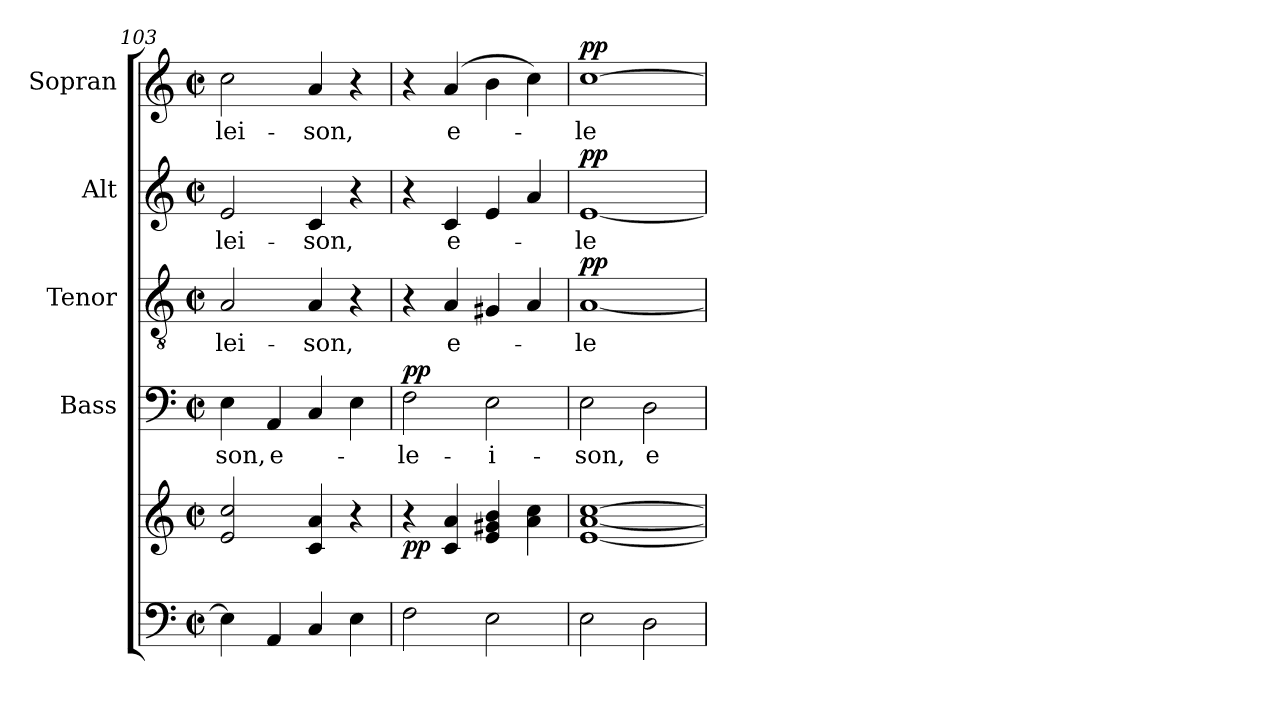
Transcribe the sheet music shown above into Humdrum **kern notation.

**kern	**kern	**dynam	**kern	**text	**dynam	**kern	**text	**dynam	**kern	**text	**dynam	**kern	**text	**dynam
*part5	*part5	*part5	*part4	*part4	*part4	*part3	*part3	*part3	*part2	*part2	*part2	*part1	*part1	*part1
*staff6	*staff5	*staff5/6	*staff4	*staff4	*staff4	*staff3	*staff3	*staff3	*staff2	*staff2	*staff2	*staff1	*staff1	*staff1
*	*	*	*I"Bass	*	*	*I"Tenor	*	*	*I"Alt	*	*	*I"Sopran	*	*
*	*	*	*I'B.	*	*	*I'T.	*	*	*I'A.	*	*	*I'S.	*	*
!!LO:PB:g=z
*clefF4	*clefG2	*	*clefF4	*	*	*clefGv2	*	*	*clefG2	*	*	*clefG2	*	*
*k[]	*k[]	*	*k[]	*	*	*k[]	*	*	*k[]	*	*	*k[]	*	*
*C:	*C:	*	*C:	*	*	*C:	*	*	*C:	*	*	*C:	*	*
*M2/2	*M2/2	*	*M2/2	*	*	*M2/2	*	*	*M2/2	*	*	*M2/2	*	*
*met(c|)	*met(c|)	*	*met(c|)	*	*	*met(c|)	*	*	*met(c|)	*	*	*met(c|)	*	*
=103	=103	=103	=103	=103	=103	=103	=103	=103	=103	=103	=103	=103	=103	=103
!	!	!	!	!LO:LY:b	!	!	!LO:LY:b	!	!	!LO:LY:b	!	!	!LO:LY:b	!
4E\]	2e/ 2cc/	.	4E\	-son,	.	2A/	-lei-	.	2e/	-lei-	.	2cc\	-lei-	.
!	!	!	!	!LO:LY:b	!	!	!	!	!	!	!	!	!	!
4AA/	.	.	4AA/	e-	.	.	.	.	.	.	.	.	.	.
!	!	!	!	!	!	!	!LO:LY:b	!	!	!LO:LY:b	!	!	!LO:LY:b	!
4C/	4c/ 4a/	.	4C/	.	.	4A/	-son,	.	4c/	-son,	.	4a/	-son,	.
4E\	4r	.	4E\	.	.	4r	.	.	4r	.	.	4r	.	.
=104	=104	=104	=104	=104	=104	=104	=104	=104	=104	=104	=104	=104	=104	=104
!	!	!LO:DY:b	!	!LO:LY:b	!LO:DY:a	!	!	!	!	!	!	!	!	!
2F\	4r	pp	2F\	-le-	pp	4r	.	.	4r	.	.	4r	.	.
!	!	!	!	!	!	!	!LO:LY:b	!	!	!LO:LY:b	!	!	!LO:LY:b	!
.	4c/ 4a/	.	.	.	.	4A/	e-	.	4c/	e-	.	(4a/	e-	.
!	!	!	!	!LO:LY:b	!	!	!	!	!	!	!	!	!	!
2E\	4e/ 4g#X/ 4b/	.	2E\	-i-	.	4G#X/	.	.	4e/	.	.	4b\	.	.
.	4a\ 4cc\	.	.	.	.	4A/	.	.	4a/	.	.	4cc\)	.	.
=105	=105	=105	=105	=105	=105	=105	=105	=105	=105	=105	=105	=105	=105	=105
!	!	!	!	!LO:LY:b	!	!	!LO:LY:b	!LO:DY:a	!	!LO:LY:b	!LO:DY:a	!	!LO:LY:b	!LO:DY:a
2E\	[1e [1a [1cc	.	2E\	-son,	.	[1A	-le-	pp	[1e	-le-	pp	[1cc	-le-	pp
!	!	!	!	!LO:LY:b	!	!	!	!	!	!	!	!	!	!
2D\	.	.	2D\	e-	.	.	.	.	.	.	.	.	.	.
=	=	=	=	=	=	=	=	=	=	=	=	=	=	=
*-	*-	*-	*-	*-	*-	*-	*-	*-	*-	*-	*-	*-	*-	*-
